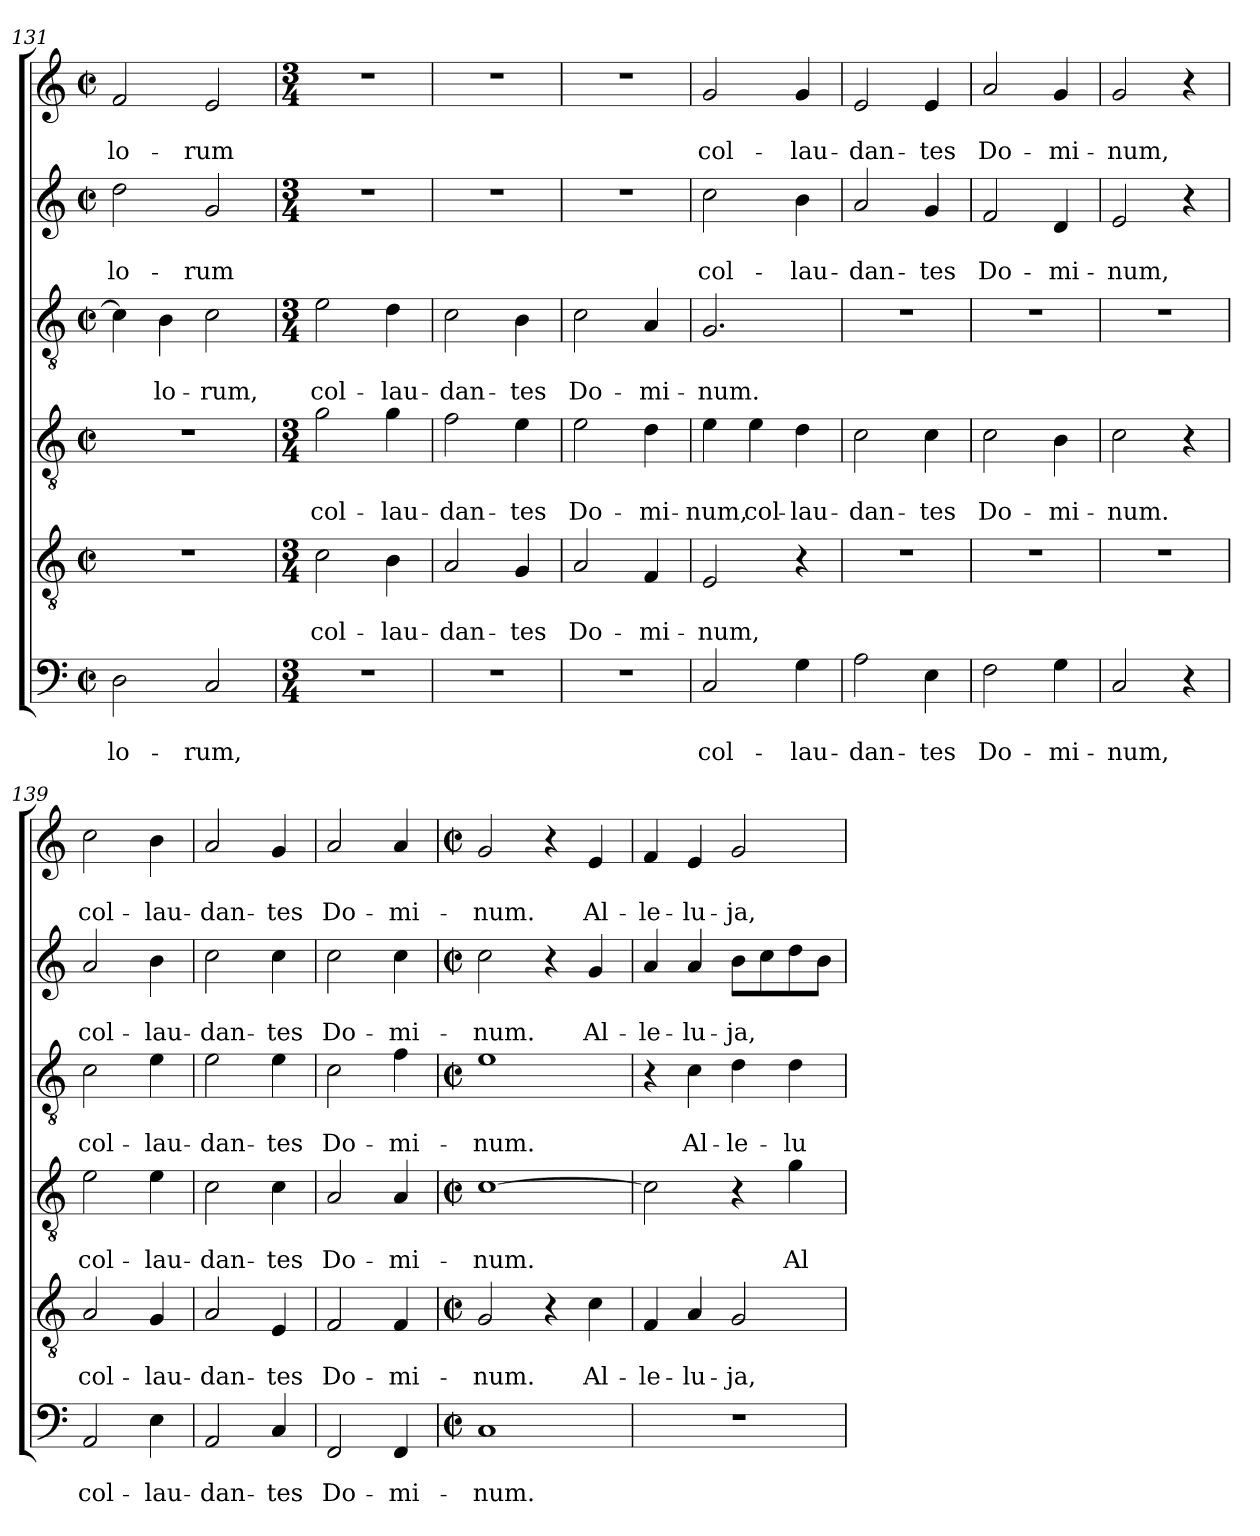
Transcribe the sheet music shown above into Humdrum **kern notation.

**kern	**text	**text	**kern	**text	**text	**kern	**text	**text	**kern	**text	**text	**kern	**text	**text	**kern	**text	**text
*part6	*part6	*part6	*part5	*part5	*part5	*part4	*part4	*part4	*part3	*part3	*part3	*part2	*part2	*part2	*part1	*part1	*part1
*staff6	*staff6	*staff6	*staff5	*staff5	*staff5	*staff4	*staff4	*staff4	*staff3	*staff3	*staff3	*staff2	*staff2	*staff2	*staff1	*staff1	*staff1
*clefF4	*	*	*clefGv2	*	*	*clefGv2	*	*	*clefGv2	*	*	*clefG2	*	*	*clefG2	*	*
*k[]	*	*	*k[]	*	*	*k[]	*	*	*k[]	*	*	*k[]	*	*	*k[]	*	*
*C:	*	*	*C:	*	*	*C:	*	*	*C:	*	*	*C:	*	*	*C:	*	*
*M2/2	*	*	*M2/2	*	*	*M2/2	*	*	*M2/2	*	*	*M2/2	*	*	*M2/2	*	*
*met(c|)	*	*	*met(c|)	*	*	*met(c|)	*	*	*met(c|)	*	*	*met(c|)	*	*	*met(c|)	*	*
=131	=131	=131	=131	=131	=131	=131	=131	=131	=131	=131	=131	=131	=131	=131	=131	=131	=131
!	!	!LO:LY:b	!	!	!	!	!	!	!	!	!	!	!	!LO:LY:b	!	!	!LO:LY:b
2D\	.	-lo-	1r	.	.	1r	.	.	4c\]	.	.	2dd\	.	-lo-	2f/	.	-lo-
!	!	!	!	!	!	!	!	!	!	!	!LO:LY:b	!	!	!	!	!	!
.	.	.	.	.	.	.	.	.	4B\	.	-lo-	.	.	.	.	.	.
!	!	!LO:LY:b	!	!	!	!	!	!	!	!	!LO:LY:b	!	!	!LO:LY:b	!	!	!LO:LY:b
2C/	.	-rum,	.	.	.	.	.	.	2c\	.	-rum,	2g/	.	-rum	2e/	.	-rum
=132	=132	=132	=132	=132	=132	=132	=132	=132	=132	=132	=132	=132	=132	=132	=132	=132	=132
*M3/4	*	*	*M3/4	*	*	*M3/4	*	*	*M3/4	*	*	*M3/4	*	*	*M3/4	*	*
!	!	!	!	!	!LO:LY:b	!	!	!LO:LY:b	!	!	!LO:LY:b	!	!	!	!	!	!
2.r	.	.	2c\	.	col-	2g\	.	col-	2e\	.	col-	2.r	.	.	2.r	.	.
!	!	!	!	!	!LO:LY:b	!	!	!LO:LY:b	!	!	!LO:LY:b	!	!	!	!	!	!
.	.	.	4B\	.	-lau-	4g\	.	-lau-	4d\	.	-lau-	.	.	.	.	.	.
=133	=133	=133	=133	=133	=133	=133	=133	=133	=133	=133	=133	=133	=133	=133	=133	=133	=133
!	!	!	!	!	!LO:LY:b	!	!	!LO:LY:b	!	!	!LO:LY:b	!	!	!	!	!	!
2.r	.	.	2A/	.	-dan-	2f\	.	-dan-	2c\	.	-dan-	2.r	.	.	2.r	.	.
!	!	!	!	!	!LO:LY:b	!	!	!LO:LY:b	!	!	!LO:LY:b	!	!	!	!	!	!
.	.	.	4G/	.	-tes	4e\	.	-tes	4B\	.	-tes	.	.	.	.	.	.
!!LO:LB:g=z
=134	=134	=134	=134	=134	=134	=134	=134	=134	=134	=134	=134	=134	=134	=134	=134	=134	=134
!	!	!	!	!	!LO:LY:b	!	!	!LO:LY:b	!	!	!LO:LY:b	!	!	!	!	!	!
2.r	.	.	2A/	.	Do-	2e\	.	Do-	2c\	.	Do-	2.r	.	.	2.r	.	.
!	!	!	!	!	!LO:LY:b	!	!	!LO:LY:b	!	!	!LO:LY:b	!	!	!	!	!	!
.	.	.	4F/	.	-mi-	4d\	.	-mi-	4A/	.	-mi-	.	.	.	.	.	.
=135	=135	=135	=135	=135	=135	=135	=135	=135	=135	=135	=135	=135	=135	=135	=135	=135	=135
!	!	!LO:LY:b	!	!	!LO:LY:b	!	!	!LO:LY:b	!	!	!LO:LY:b	!	!	!LO:LY:b	!	!	!LO:LY:b
2C/	.	col-	2E/	.	-num,	4e\	.	-num,	2.G/	.	-num.	2cc\	.	col-	2g/	.	col-
!	!	!	!	!	!	!	!	!LO:LY:b	!	!	!	!	!	!	!	!	!
.	.	.	.	.	.	4e\	.	col-	.	.	.	.	.	.	.	.	.
!	!	!LO:LY:b	!	!	!	!	!	!LO:LY:b	!	!	!	!	!	!LO:LY:b	!	!	!LO:LY:b
4G\	.	-lau-	4r	.	.	4d\	.	-lau-	.	.	.	4b\	.	-lau-	4g/	.	-lau-
=136	=136	=136	=136	=136	=136	=136	=136	=136	=136	=136	=136	=136	=136	=136	=136	=136	=136
!	!	!LO:LY:b	!	!	!	!	!	!LO:LY:b	!	!	!	!	!	!LO:LY:b	!	!	!LO:LY:b
2A\	.	-dan-	2.r	.	.	2c\	.	-dan-	2.r	.	.	2a/	.	-dan-	2e/	.	-dan-
!	!	!LO:LY:b	!	!	!	!	!	!LO:LY:b	!	!	!	!	!	!LO:LY:b	!	!	!LO:LY:b
4E\	.	-tes	.	.	.	4c\	.	-tes	.	.	.	4g/	.	-tes	4e/	.	-tes
=137	=137	=137	=137	=137	=137	=137	=137	=137	=137	=137	=137	=137	=137	=137	=137	=137	=137
!	!	!LO:LY:b	!	!	!	!	!	!LO:LY:b	!	!	!	!	!	!LO:LY:b	!	!	!LO:LY:b
2F\	.	Do-	2.r	.	.	2c\	.	Do-	2.r	.	.	2f/	.	Do-	2a/	.	Do-
!	!	!LO:LY:b	!	!	!	!	!	!LO:LY:b	!	!	!	!	!	!LO:LY:b	!	!	!LO:LY:b
4G\	.	-mi-	.	.	.	4B\	.	-mi-	.	.	.	4d/	.	-mi-	4g/	.	-mi-
=138	=138	=138	=138	=138	=138	=138	=138	=138	=138	=138	=138	=138	=138	=138	=138	=138	=138
!	!	!LO:LY:b	!	!	!	!	!	!LO:LY:b	!	!	!	!	!	!LO:LY:b	!	!	!LO:LY:b
2C/	.	-num,	2.r	.	.	2c\	.	-num.	2.r	.	.	2e/	.	-num,	2g/	.	-num,
4r	.	.	.	.	.	4r	.	.	.	.	.	4r	.	.	4r	.	.
=139	=139	=139	=139	=139	=139	=139	=139	=139	=139	=139	=139	=139	=139	=139	=139	=139	=139
!	!	!LO:LY:b	!	!	!LO:LY:b	!	!	!LO:LY:b	!	!	!LO:LY:b	!	!	!LO:LY:b	!	!	!LO:LY:b
2AA/	.	col-	2A/	.	col-	2e\	.	col-	2c\	.	col-	2a/	.	col-	2cc\	.	col-
!	!	!LO:LY:b	!	!	!LO:LY:b	!	!	!LO:LY:b	!	!	!LO:LY:b	!	!	!LO:LY:b	!	!	!LO:LY:b
4E\	.	-lau-	4G/	.	-lau-	4e\	.	-lau-	4e\	.	-lau-	4b\	.	-lau-	4b\	.	-lau-
=140	=140	=140	=140	=140	=140	=140	=140	=140	=140	=140	=140	=140	=140	=140	=140	=140	=140
!	!	!LO:LY:b	!	!	!LO:LY:b	!	!	!LO:LY:b	!	!	!LO:LY:b	!	!	!LO:LY:b	!	!	!LO:LY:b
2AA/	.	-dan-	2A/	.	-dan-	2c\	.	-dan-	2e\	.	-dan-	2cc\	.	-dan-	2a/	.	-dan-
!	!	!LO:LY:b	!	!	!LO:LY:b	!	!	!LO:LY:b	!	!	!LO:LY:b	!	!	!LO:LY:b	!	!	!LO:LY:b
4C/	.	-tes	4E/	.	-tes	4c\	.	-tes	4e\	.	-tes	4cc\	.	-tes	4g/	.	-tes
=141	=141	=141	=141	=141	=141	=141	=141	=141	=141	=141	=141	=141	=141	=141	=141	=141	=141
!	!	!LO:LY:b	!	!	!LO:LY:b	!	!	!LO:LY:b	!	!	!LO:LY:b	!	!	!LO:LY:b	!	!	!LO:LY:b
2FF/	.	Do-	2F/	.	Do-	2A/	.	Do-	2c\	.	Do-	2cc\	.	Do-	2a/	.	Do-
!	!	!LO:LY:b	!	!	!LO:LY:b	!	!	!LO:LY:b	!	!	!LO:LY:b	!	!	!LO:LY:b	!	!	!LO:LY:b
4FF/	.	-mi-	4F/	.	-mi-	4A/	.	-mi-	4f\	.	-mi-	4cc\	.	-mi-	4a/	.	-mi-
!!LO:LB:g=z
=142	=142	=142	=142	=142	=142	=142	=142	=142	=142	=142	=142	=142	=142	=142	=142	=142	=142
*M2/2	*	*	*M2/2	*	*	*M2/2	*	*	*M2/2	*	*	*M2/2	*	*	*M2/2	*	*
*met(c|)	*	*	*met(c|)	*	*	*met(c|)	*	*	*met(c|)	*	*	*met(c|)	*	*	*met(c|)	*	*
!	!	!LO:LY:b	!	!	!LO:LY:b	!	!	!LO:LY:b	!	!	!LO:LY:b	!	!	!LO:LY:b	!	!	!LO:LY:b
1C	.	-num.	2G/	.	-num.	[1c	.	-num.	1e	.	-num.	2cc\	.	-num.	2g/	.	-num.
.	.	.	4r	.	.	.	.	.	.	.	.	4r	.	.	4r	.	.
!	!	!	!	!	!LO:LY:b	!	!	!	!	!	!	!	!	!LO:LY:b	!	!	!LO:LY:b
.	.	.	4c\	.	Al-	.	.	.	.	.	.	4g/	.	Al-	4e/	.	Al-
=143	=143	=143	=143	=143	=143	=143	=143	=143	=143	=143	=143	=143	=143	=143	=143	=143	=143
!	!	!	!	!	!LO:LY:b	!	!	!	!	!	!	!	!	!LO:LY:b	!	!	!LO:LY:b
1r	.	.	4F/	.	-le-	2c\]	.	.	4r	.	.	4a/	.	-le-	4f/	.	-le-
!	!	!	!	!	!LO:LY:b	!	!	!	!	!	!LO:LY:b	!	!	!LO:LY:b	!	!	!LO:LY:b
.	.	.	4A/	.	-lu-	.	.	.	4c\	.	Al-	4a/	.	-lu-	4e/	.	-lu-
!	!	!	!	!	!LO:LY:b	!	!	!	!	!	!LO:LY:b	!	!	!LO:LY:b	!	!	!LO:LY:b
.	.	.	2G/	.	-ja,	4r	.	.	4d\	.	-le-	8b\L	.	-ja,	2g/	.	-ja,
.	.	.	.	.	.	.	.	.	.	.	.	8cc\	.	.	.	.	.
!	!	!	!	!	!	!	!	!LO:LY:b	!	!	!LO:LY:b	!	!	!	!	!	!
.	.	.	.	.	.	4g\	.	Al-	4d\	.	-lu-	8dd\	.	.	.	.	.
.	.	.	.	.	.	.	.	.	.	.	.	8b\J	.	.	.	.	.
=	=	=	=	=	=	=	=	=	=	=	=	=	=	=	=	=	=
*-	*-	*-	*-	*-	*-	*-	*-	*-	*-	*-	*-	*-	*-	*-	*-	*-	*-
